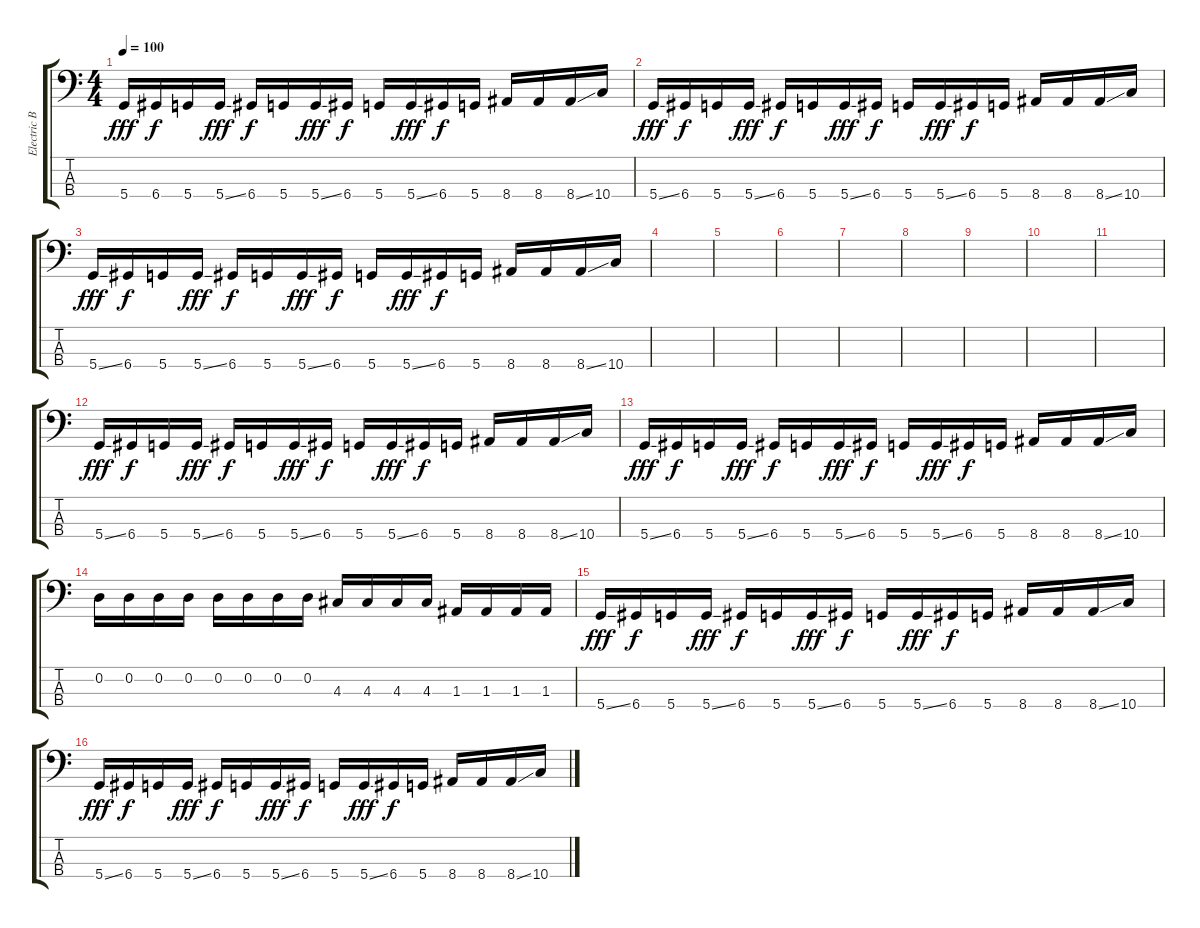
\track ("Electric Bass" "Electric B") {instrument electricbassfinger}
\staff {score tabs}
\tuning (G2 D2 A1 D1) {hide}
\ts (4 4)
\tempo 100
\clef f4
\ks c
5.4.16{dy fff} 6.4.16{dy f} 5.4.16 5.4{ss}.16{dy fff} 6.4.16{dy f} 5.4.16 5.4{ss}.16{dy fff} 6.4.16{dy f} 5.4.16 5.4{ss}.16{dy fff} 6.4.16{dy f} 5.4.16 8.4.16 8.4.16 8.4{ss}.16 10.4.16 |
5.4{ss}.16{dy fff} 6.4.16{dy f} 5.4.16 5.4{ss}.16{dy fff} 6.4.16{dy f} 5.4.16 5.4{ss}.16{dy fff} 6.4.16{dy f} 5.4.16 5.4{ss}.16{dy fff} 6.4.16{dy f} 5.4.16 8.4.16 8.4.16 8.4{ss}.16 10.4.16 |
5.4{ss}.16{dy fff} 6.4.16{dy f} 5.4.16 5.4{ss}.16{dy fff} 6.4.16{dy f} 5.4.16 5.4{ss}.16{dy fff} 6.4.16{dy f} 5.4.16 5.4{ss}.16{dy fff} 6.4.16{dy f} 5.4.16 8.4.16 8.4.16 8.4{ss}.16 10.4.16 |
|
|
|
|
|
|
|
|
5.4{ss}.16{dy fff} 6.4.16{dy f} 5.4.16 5.4{ss}.16{dy fff} 6.4.16{dy f} 5.4.16 5.4{ss}.16{dy fff} 6.4.16{dy f} 5.4.16 5.4{ss}.16{dy fff} 6.4.16{dy f} 5.4.16 8.4.16 8.4.16 8.4{ss}.16 10.4.16 |
5.4{ss}.16{dy fff} 6.4.16{dy f} 5.4.16 5.4{ss}.16{dy fff} 6.4.16{dy f} 5.4.16 5.4{ss}.16{dy fff} 6.4.16{dy f} 5.4.16 5.4{ss}.16{dy fff} 6.4.16{dy f} 5.4.16 8.4.16 8.4.16 8.4{ss}.16 10.4.16 |
0.2.16 0.2.16 0.2.16 0.2.16 0.2.16 0.2.16 0.2.16 0.2.16 4.3.16 4.3.16 4.3.16 4.3.16 1.3.16 1.3.16 1.3.16 1.3.16 |
5.4{ss}.16{dy fff} 6.4.16{dy f} 5.4.16 5.4{ss}.16{dy fff} 6.4.16{dy f} 5.4.16 5.4{ss}.16{dy fff} 6.4.16{dy f} 5.4.16 5.4{ss}.16{dy fff} 6.4.16{dy f} 5.4.16 8.4.16 8.4.16 8.4{ss}.16 10.4.16 |
5.4{ss}.16{dy fff} 6.4.16{dy f} 5.4.16 5.4{ss}.16{dy fff} 6.4.16{dy f} 5.4.16 5.4{ss}.16{dy fff} 6.4.16{dy f} 5.4.16 5.4{ss}.16{dy fff} 6.4.16{dy f} 5.4.16 8.4.16 8.4.16 8.4{ss}.16 10.4.16
